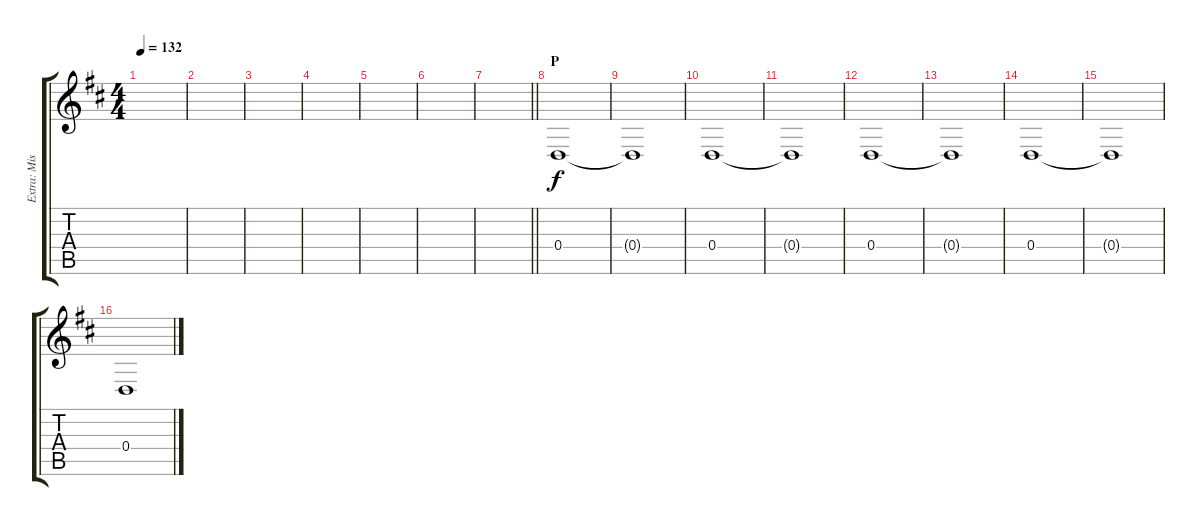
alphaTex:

\track ("Extra: Misc" "Extra: Mis") {instrument sitar}
\staff {score tabs}
\tuning (E4 B3 G3 D3 A2 D2) {hide}
\ts (4 4)
\tempo 132
\clef g2
\ks d
|
|
|
|
|
|
\barLineRight lightlight
|
\section ("" "P")
0.4.1{instrument sitar} |
0.4{t}.1 |
0.4.1 |
0.4{t}.1 |
0.4.1 |
0.4{t}.1 |
0.4.1 |
0.4{t}.1 |
0.4.1
